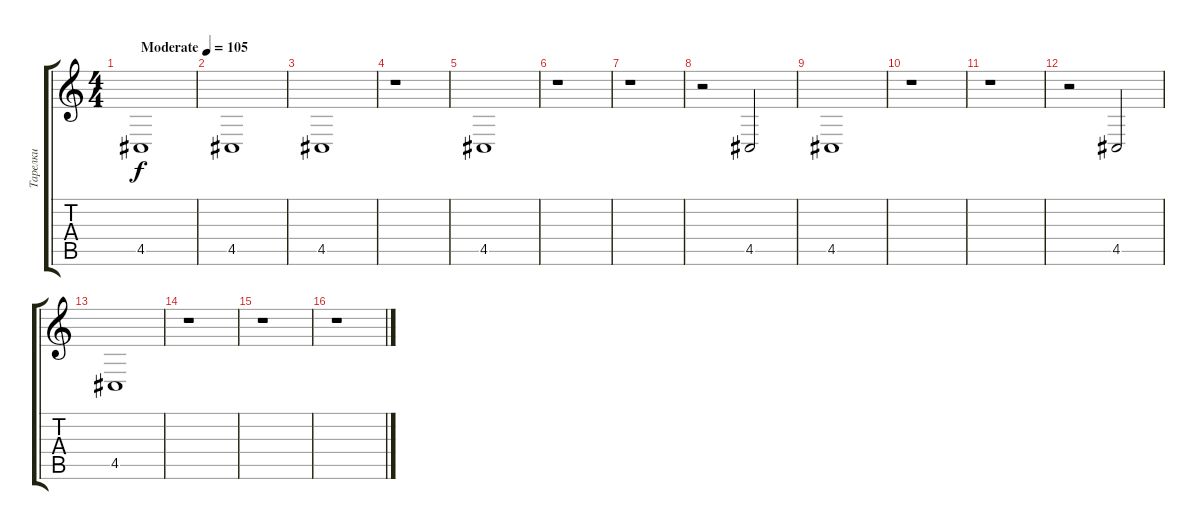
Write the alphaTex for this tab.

\track ("Тарелки" "Тарелки") {instrument acousticgrandpiano}
\staff {score tabs}
\tuning (E4 B3 G3 D3 A2 E2) {hide}
\ts (4 4)
\tempo (105 "Moderate")
\clef g2
\ks c
4.5.1{dy f instrument acousticgrandpiano} |
4.5.1 |
4.5.1 |
r.1 |
4.5.1 |
r.1 |
r.1 |
r.2 4.5.2 |
4.5.1 |
r.1 |
r.1 |
r.2 4.5.2 |
4.5.1 |
r.1 |
r.1 |
r.1
